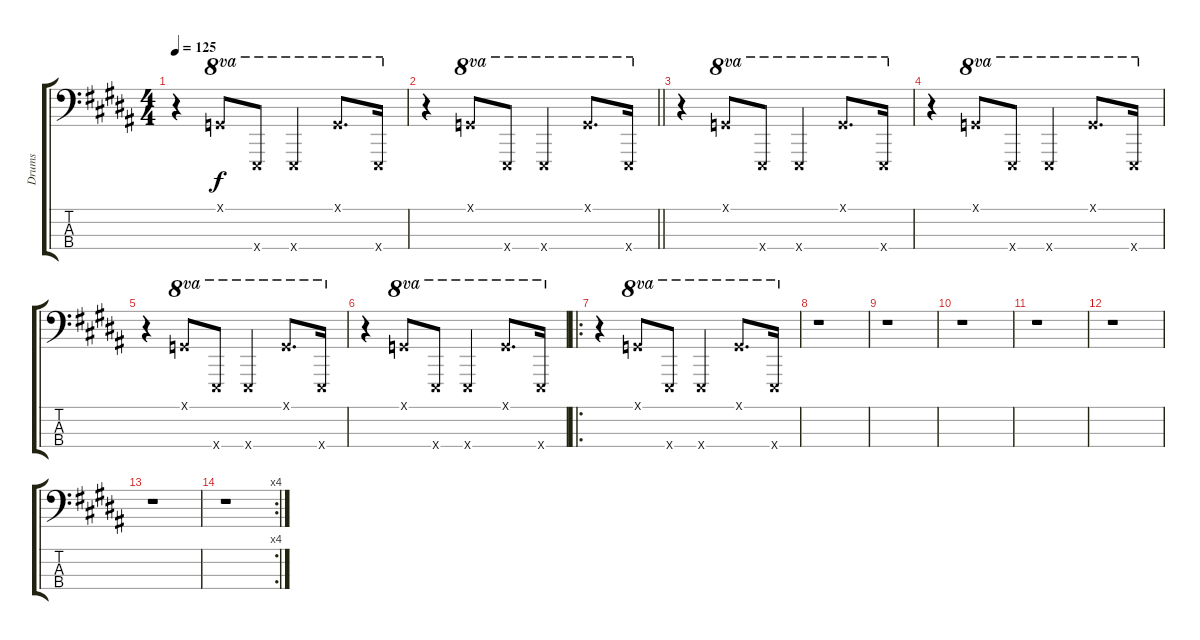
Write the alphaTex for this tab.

\track ("Drums" "Drums") {instrument synthdrum}
\staff {score tabs}
\tuning (G2 D2 A1 E1) {hide}
\ts (4 4)
\tempo 125
\clef f4
\ks g#minor
r.4{dy f} 12.1{x}.8{ot 8va} 12.4{x}.8{ot 8va} 12.4{x}.4{ot 8va} 12.1{x}.8{d ot 8va} 12.4{x}.16{ot 8va} |
\barLineRight lightlight
r.4 12.1{x}.8{ot 8va} 12.4{x}.8{ot 8va} 12.4{x}.4{ot 8va} 12.1{x}.8{d ot 8va} 12.4{x}.16{ot 8va} |
\ks b
r.4 12.1{x}.8{ot 8va} 12.4{x}.8{ot 8va} 12.4{x}.4{ot 8va} 12.1{x}.8{d ot 8va} 12.4{x}.16{ot 8va} |
\ks g#minor
r.4 12.1{x}.8{ot 8va} 12.4{x}.8{ot 8va} 12.4{x}.4{ot 8va} 12.1{x}.8{d ot 8va} 12.4{x}.16{ot 8va} |
r.4 12.1{x}.8{ot 8va} 12.4{x}.8{ot 8va} 12.4{x}.4{ot 8va} 12.1{x}.8{d ot 8va} 12.4{x}.16{ot 8va} |
r.4 12.1{x}.8{ot 8va} 12.4{x}.8{ot 8va} 12.4{x}.4{ot 8va} 12.1{x}.8{d ot 8va} 12.4{x}.16{ot 8va} |
\ro
\ks b
r.4 12.1{x}.8{ot 8va} 12.4{x}.8{ot 8va} 12.4{x}.4{ot 8va} 12.1{x}.8{d ot 8va} 12.4{x}.16{ot 8va} |
\ks g#minor
r.1 |
\ks b
r.1 |
\ks g#minor
r.1 |
\ks b
r.1 |
\ks g#minor
r.1 |
\ks b
r.1 |
\rc 4
\ks g#minor
r.1
